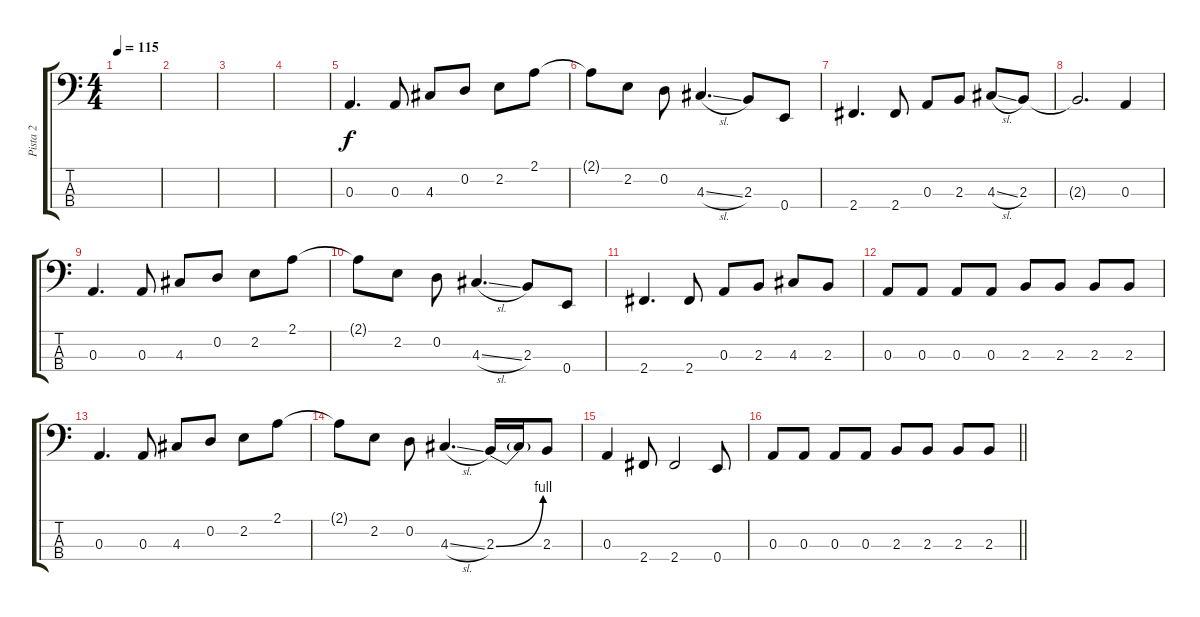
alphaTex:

\track ("Pista 2" "Pista 2") {instrument electricbassfinger}
\staff {score tabs}
\tuning (G2 D2 A1 E1) {hide}
\ts (4 4)
\tempo 115
\clef f4
\ks c
|
|
|
|
0.3.4{d} 0.3.8 4.3.8 0.2.8 2.2.8 2.1.8 |
2.1{t}.8 2.2.8 0.2.8 4.3{sl}.4{d} 2.3.8 0.4.8 |
2.4.4{d} 2.4.8 0.3.8 2.3.8 4.3{sl}.8 2.3.8 |
2.3{t}.2{d} 0.3.4 |
0.3.4{d} 0.3.8 4.3.8 0.2.8 2.2.8 2.1.8 |
2.1{t}.8 2.2.8 0.2.8 4.3{sl}.4{d} 2.3.8 0.4.8 |
2.4.4{d} 2.4.8 0.3.8 2.3.8 4.3.8 2.3.8 |
0.3.8 0.3.8 0.3.8 0.3.8 2.3.8 2.3.8 2.3.8 2.3.8 |
0.3.4{d} 0.3.8 4.3.8 0.2.8 2.2.8 2.1.8 |
2.1{t}.8 2.2.8 0.2.8 4.3{sl}.4{d} 2.3{be (bend 0 0 60 4)}.16 2.3{t}.16 2.3.8 |
0.3.4 2.4.8 2.4.2 0.4.8 |
\barLineRight lightlight
0.3.8 0.3.8 0.3.8 0.3.8 2.3.8 2.3.8 2.3.8 2.3.8
